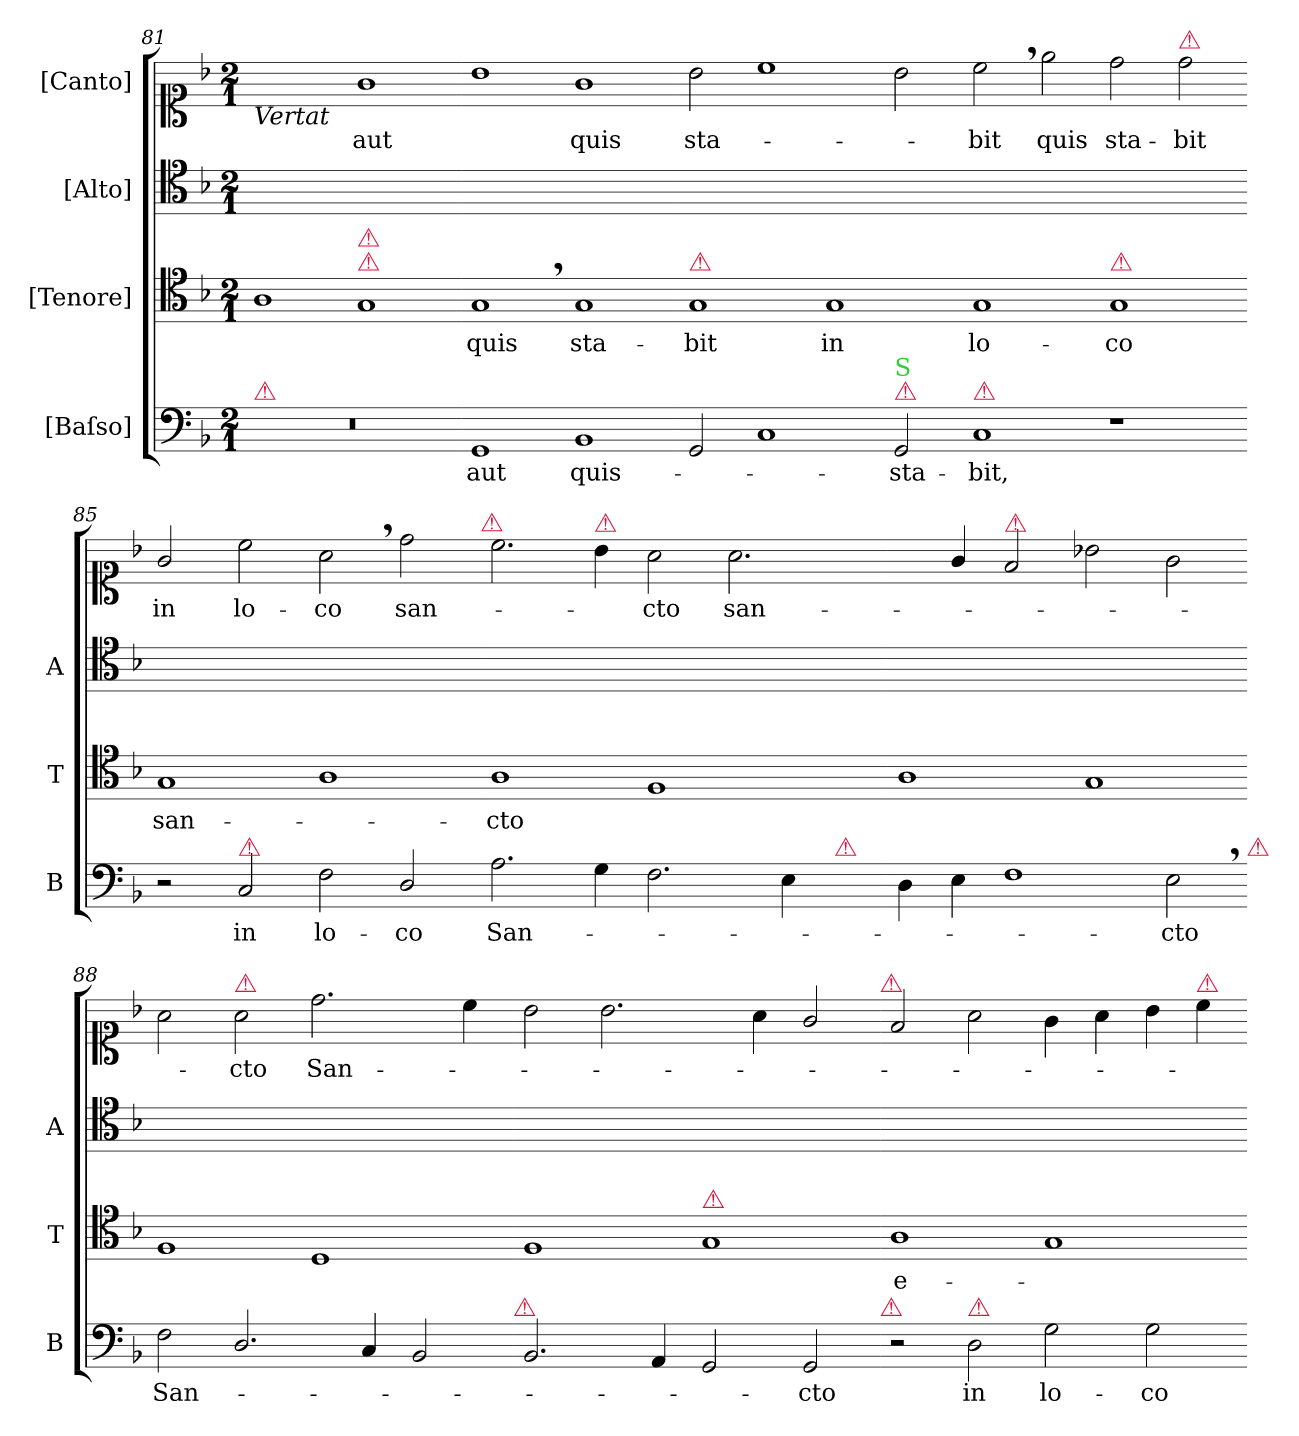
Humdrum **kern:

**kern	**text	**kern	**text	**kern	**kern	**text
*part4	*part4	*part3	*part3	*part2	*part1	*part1
*staff4	*staff4	*staff3	*staff3	*staff2	*staff1	*staff1
*I"[Baſso]	*	*I"[Tenore]	*	*I"[Alto]	*I"[Canto]	*
*I'B	*	*I'T	*	*I'A	*	*
*clefF4	*	*clefC4	*	*clefC4	*clefC1	*
*k[b-]	*	*k[b-]	*	*k[b-]	*k[b-]	*
*F:	*	*F:	*	*F:	*F:	*
*M2/1	*	*M2/1	*	*M2/1	*M2/1	*
=81	=81	=81	=81	=81	=81	=81
!	!	!	!	!	!LO:TX:b:i:t=Vertat	!
!LO:TX:a:color=crimson:t=⚠	!	!	!	!	!	!
0r	.	1A\	.	0ryy	1ryy	.
!	!	!LO:TX:a:color=crimson:t=⚠	!	!	!	!
!	!	!LO:TX:a:color=crimson:t=⚠	!	!	!	!
.	.	1G/	.	.	1g\	aut
=82-	=82-	=82-	=82-	=82-	=82-	=82-
1GG/	aut	1G,/	quis	0ryy	1b-\	.
1BB-/	quis-	1G/	sta-	.	1g\	quis
=83-	=83-	=83-	=83-	=83-	=83-	=83-
!	!	!LO:TX:a:color=crimson:t=⚠	!	!	!	!
2GG/	.	1G/	-bit	0ryy	2b-\	sta-
1C/	.	.	.	.	1cc\	.
.	.	1G/	in	.	.	.
!LO:TX:a:color=crimson:t=⚠	!	!	!	!	!	!
!LO:TX:a:color=limegreen:t=S	!	!	!	!	!	!
2GG/	-sta-	.	.	.	2b-\	.
=84-	=84-	=84-	=84-	=84-	=84-	=84-
!LO:TX:a:color=crimson:t=⚠	!	!	!	!	!	!
1C/	-bit,	1G/	lo-	0ryy	2cc,\	-bit
.	.	.	.	.	2ee\	quis
!	!	!LO:TX:a:color=crimson:t=⚠	!	!	!	!
1r	.	1G/	-co	.	2dd\	sta-
!	!	!	!	!	!LO:TX:a:color=crimson:t=⚠	!
.	.	.	.	.	2dd\	-bit
=85-	=85-	=85-	=85-	=85-	=85-	=85-
2r	.	1G/	san-	0ryy	2g/	in
!LO:TX:a:color=crimson:t=⚠	!	!	!	!	!	!
2C/	in	.	.	.	2cc\	lo-
2F\	lo-	1A\	.	.	2a,\	-co
2D/	-co	.	.	.	2dd\	san-
!	!	!	!	!	!LO:TX:a:color=crimson:t=⚠	!
=86-	=86-	=86-	=86-	=86-	=86-	=86-
2.A\	San-	1A\	-cto	0ryy	2.cc\	.
!	!	!	!	!	!LO:TX:a:color=crimson:t=⚠	!
4G\	.	.	.	.	4b-\	.
2.F\	.	1F/	.	.	2a\	-cto
.	.	.	.	.	2.a\	san-
4E\	.	.	.	.	.	.
!LO:TX:a:color=crimson:t=⚠	!	!	!	!	!	!
4ryy	.	4ryy	.	4ryy	.	.
=87-	=87-	=87-	=87-	=87-	=87-	=87-
4D\	.	1A\	.	0ryy	4ryy	.
4E\	.	.	.	.	4g/	.
!	!	!	!	!	!LO:TX:a:color=crimson:t=⚠	!
1F\	.	.	.	.	2f/	.
.	.	1G/	.	.	2b-X\	.
2E,\	-cto	.	.	.	2g\	.
!LO:TX:a:color=crimson:t=⚠	!	!	!	!	!	!
=88-	=88-	=88-	=88-	=88-	=88-	=88-
2F\	San-	1F/	.	0ryy	2a\	.
!	!	!	!	!	!LO:TX:a:color=crimson:t=⚠	!
2.D/	.	.	.	.	2a\	-cto
.	.	1D/	.	.	2.dd\	San-
4C/	.	.	.	.	.	.
2BB-/	.	.	.	.	.	.
.	.	.	.	.	4cc\	.
!LO:TX:a:color=crimson:t=⚠	!	!	!	!	!	!
=89-	=89-	=89-	=89-	=89-	=89-	=89-
2.BB-/	.	1F/	.	0ryy	2b-\	.
.	.	.	.	.	2.b-\	.
4AA/	.	.	.	.	.	.
!	!	!LO:TX:a:color=crimson:t=⚠	!	!	!	!
2GG/	.	1G/	.	.	.	.
.	.	.	.	.	4a\	.
2GG/	-cto	.	.	.	2g/	.
!	!	!	!	!	!LO:TX:a:color=crimson:t=⚠	!
!LO:TX:a:color=crimson:t=⚠	!	!	!	!	!	!
=90-	=90-	=90-	=90-	=90-	=90-	=90-
2r	.	1A\	e-	0ryy	2f/	.
!LO:TX:a:color=crimson:t=⚠	!	!	!	!	!	!
2D\	in	.	.	.	2a\	.
2G\	lo-	1G/	.	.	4g\	.
.	.	.	.	.	4a\	.
2G\	-co	.	.	.	4b-\	.
!	!	!	!	!	!LO:TX:a:color=crimson:t=⚠	!
.	.	.	.	.	4cc\	.
=-	=-	=-	=-	=-	=-	=-
*-	*-	*-	*-	*-	*-	*-
